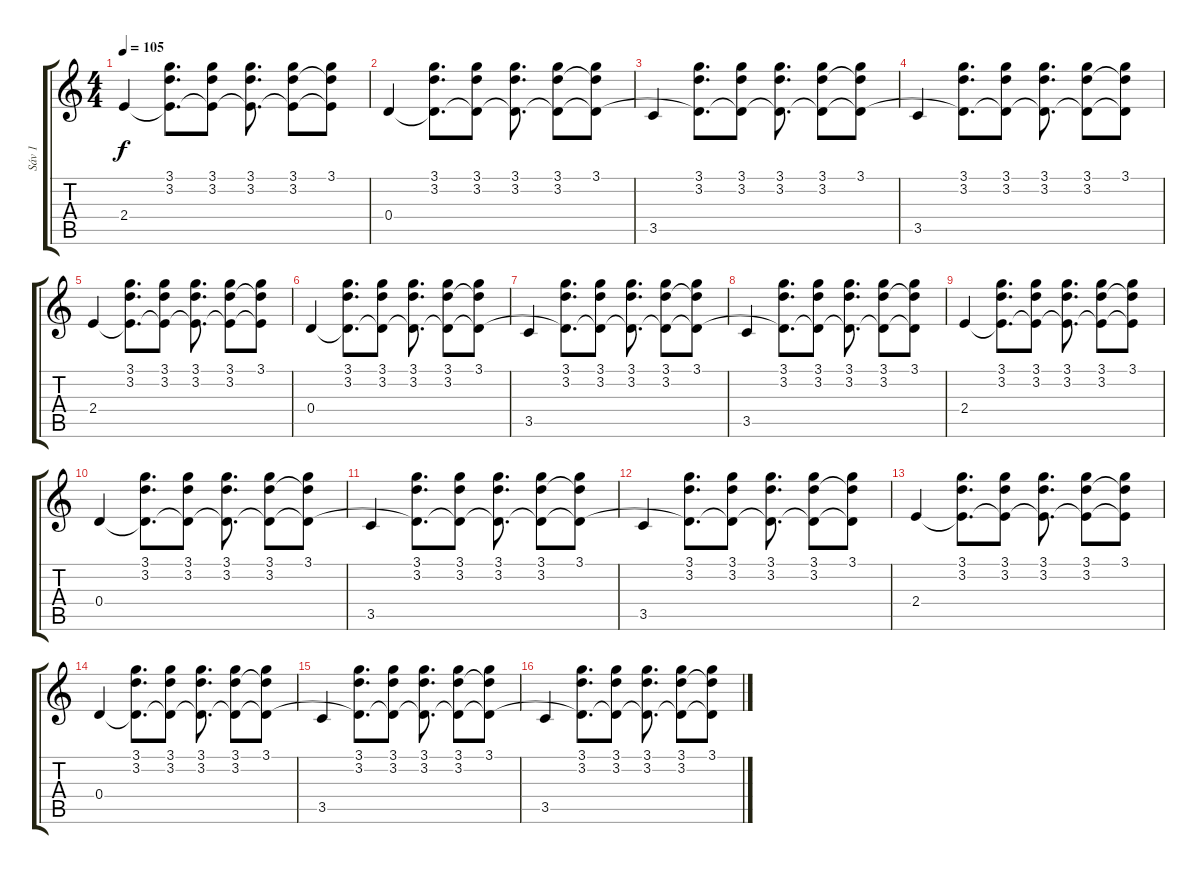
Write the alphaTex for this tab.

\track ("Sáv 1" "Sáv 1") {instrument acousticguitarsteel}
\staff {score tabs}
\tuning (E4 B3 G3 D3 A2 E2) {hide}
\ts (4 4)
\tempo 105
\clef g2
\ks c
2.4.4{dy f} (3.1 3.2 2.4{t}).8{d} (3.1 3.2 2.4{t}).8 (3.1 3.2 2.4{t}).8{d} (3.1 3.2 2.4{t}).8 (3.1 3.2{t} 2.4{t}).8 |
0.4.4 (3.1 3.2 0.4{t}).8{d} (3.1 3.2 0.4{t}).8 (3.1 3.2 0.4{t}).8{d} (3.1 3.2 0.4{t}).8 (3.1 3.2{t} 0.4{t}).8 |
3.5.4 (3.1 3.2 0.4{t}).8{d} (3.1 3.2 0.4{t}).8 (3.1 3.2 0.4{t}).8{d} (3.1 3.2 0.4{t}).8 (3.1 3.2{t} 0.4{t}).8 |
3.5.4 (3.1 3.2 0.4{t}).8{d} (3.1 3.2 0.4{t}).8 (3.1 3.2 0.4{t}).8{d} (3.1 3.2 0.4{t}).8 (3.1 3.2{t} 0.4{t}).8 |
2.4.4 (3.1 3.2 2.4{t}).8{d} (3.1 3.2 2.4{t}).8 (3.1 3.2 2.4{t}).8{d} (3.1 3.2 2.4{t}).8 (3.1 3.2{t} 2.4{t}).8 |
0.4.4 (3.1 3.2 0.4{t}).8{d} (3.1 3.2 0.4{t}).8 (3.1 3.2 0.4{t}).8{d} (3.1 3.2 0.4{t}).8 (3.1 3.2{t} 0.4{t}).8 |
3.5.4 (3.1 3.2 0.4{t}).8{d} (3.1 3.2 0.4{t}).8 (3.1 3.2 0.4{t}).8{d} (3.1 3.2 0.4{t}).8 (3.1 3.2{t} 0.4{t}).8 |
3.5.4 (3.1 3.2 0.4{t}).8{d} (3.1 3.2 0.4{t}).8 (3.1 3.2 0.4{t}).8{d} (3.1 3.2 0.4{t}).8 (3.1 3.2{t} 0.4{t}).8 |
2.4.4 (3.1 3.2 2.4{t}).8{d} (3.1 3.2 2.4{t}).8 (3.1 3.2 2.4{t}).8{d} (3.1 3.2 2.4{t}).8 (3.1 3.2{t} 2.4{t}).8 |
0.4.4 (3.1 3.2 0.4{t}).8{d} (3.1 3.2 0.4{t}).8 (3.1 3.2 0.4{t}).8{d} (3.1 3.2 0.4{t}).8 (3.1 3.2{t} 0.4{t}).8 |
3.5.4 (3.1 3.2 0.4{t}).8{d} (3.1 3.2 0.4{t}).8 (3.1 3.2 0.4{t}).8{d} (3.1 3.2 0.4{t}).8 (3.1 3.2{t} 0.4{t}).8 |
3.5.4 (3.1 3.2 0.4{t}).8{d} (3.1 3.2 0.4{t}).8 (3.1 3.2 0.4{t}).8{d} (3.1 3.2 0.4{t}).8 (3.1 3.2{t} 0.4{t}).8 |
2.4.4 (3.1 3.2 2.4{t}).8{d} (3.1 3.2 2.4{t}).8 (3.1 3.2 2.4{t}).8{d} (3.1 3.2 2.4{t}).8 (3.1 3.2{t} 2.4{t}).8 |
0.4.4 (3.1 3.2 0.4{t}).8{d} (3.1 3.2 0.4{t}).8 (3.1 3.2 0.4{t}).8{d} (3.1 3.2 0.4{t}).8 (3.1 3.2{t} 0.4{t}).8 |
3.5.4 (3.1 3.2 0.4{t}).8{d} (3.1 3.2 0.4{t}).8 (3.1 3.2 0.4{t}).8{d} (3.1 3.2 0.4{t}).8 (3.1 3.2{t} 0.4{t}).8 |
3.5.4 (3.1 3.2 0.4{t}).8{d} (3.1 3.2 0.4{t}).8 (3.1 3.2 0.4{t}).8{d} (3.1 3.2 0.4{t}).8 (3.1 3.2{t} 0.4{t}).8
